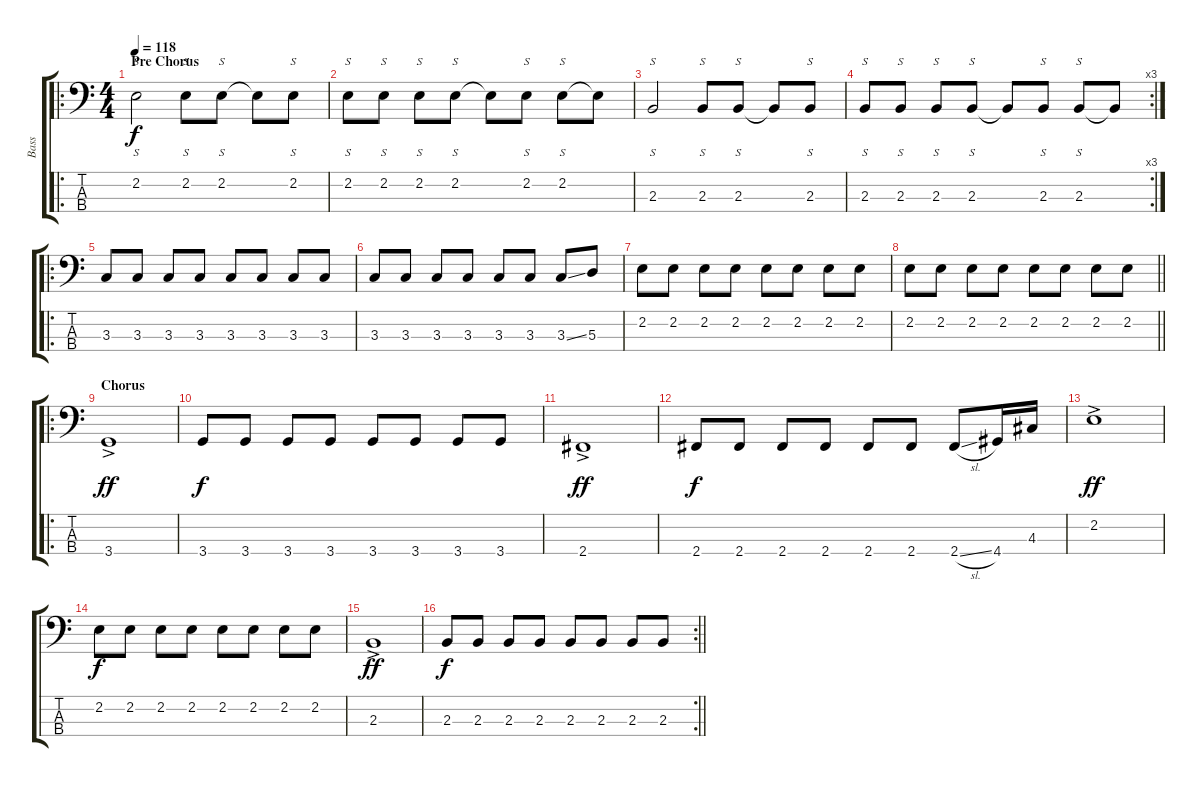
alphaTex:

\track ("Bass" "Bass") {instrument electricbasspick}
\staff {score tabs}
\tuning (G2 D2 A1 E1) {hide}
\ro
\ts (4 4)
\section ("" "Pre Chorus")
\tempo 118
\clef f4
\ks c
2.2.2{s dy f} 2.2.8{s} 2.2.8{s} 2.2{t}.8 2.2.8{s} |
2.2.8{s} 2.2.8{s} 2.2.8{s} 2.2.8{s} 2.2{t}.8 2.2.8{s} 2.2.8{s} 2.2{t}.8 |
2.3.2{s} 2.3.8{s} 2.3.8{s} 2.3{t}.8 2.3.8{s} |
\rc 3
2.3.8{s} 2.3.8{s} 2.3.8{s} 2.3.8{s} 2.3{t}.8 2.3.8{s} 2.3.8{s} 2.3{t}.8 |
\ro
3.3.8 3.3.8 3.3.8 3.3.8 3.3.8 3.3.8 3.3.8 3.3.8 |
3.3.8 3.3.8 3.3.8 3.3.8 3.3.8 3.3.8 3.3{ss}.8 5.3.8 |
2.2.8 2.2.8 2.2.8 2.2.8 2.2.8 2.2.8 2.2.8 2.2.8 |
\barLineRight lightlight
2.2.8 2.2.8 2.2.8 2.2.8 2.2.8 2.2.8 2.2.8 2.2.8 |
\ro
\section ("" "Chorus")
3.4{ac}.1{dy ff} |
3.4.8{dy f} 3.4.8 3.4.8 3.4.8 3.4.8 3.4.8 3.4.8 3.4.8 |
2.4{ac}.1{dy ff} |
2.4.8{dy f} 2.4.8 2.4.8 2.4.8 2.4.8 2.4.8 2.4{sl}.8 4.4.16 4.3.16 |
2.2{ac}.1{dy ff} |
2.2.8{dy f} 2.2.8 2.2.8 2.2.8 2.2.8 2.2.8 2.2.8 2.2.8 |
2.3{ac}.1{dy ff} |
\rc 2
\barLineRight lightlight
2.3.8{dy f} 2.3.8 2.3.8 2.3.8 2.3.8 2.3.8 2.3.8 2.3.8
